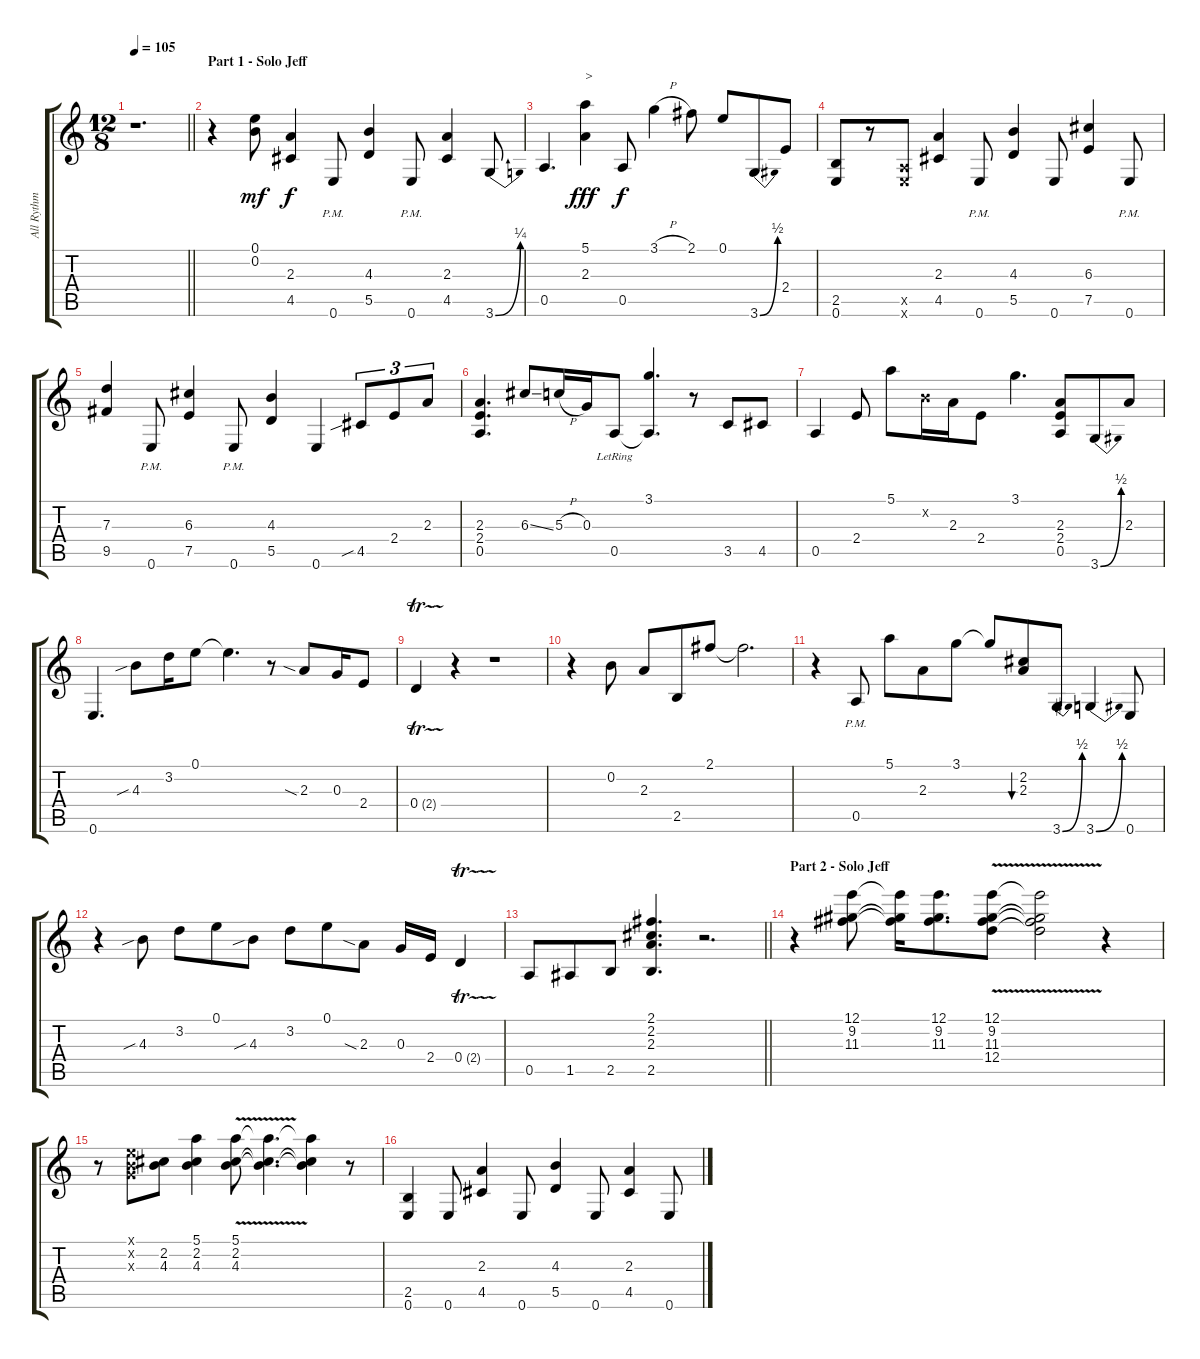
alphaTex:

\track ("All Rythm" "All Rythm") {instrument acousticguitarnylon}
\staff {score tabs}
\tuning (E4 B3 G3 D3 A2 E2) {hide}
\ts (12 8)
\tempo 105
\clef g2
\barLineRight lightlight
\ks c
r.1{d dy mf instrument acousticguitarnylon} |
\section ("" "Part 1 - Solo Jeff")
r.4 (0.1 0.2).8 (2.3 4.5).4{dy f} 0.6{pm}.8 (4.3 5.5).4 0.6{pm}.8 (2.3 4.5).4 3.6{be (bend 0 0 60 1)}.8 |
0.5.4{d} (5.1 2.3).4{txt ">" dy fff} 0.5.8{dy f} 3.1{h}.4 2.1.8 0.1.8 3.6{be (bend 0 0 60 2)}.8 2.4.8 |
(2.5 0.6).8 r.8 (0.5{x} 0.6{x}).8 (2.3 4.5).4 0.6{pm}.8 (4.3 5.5).4 0.6.8 (6.3 7.5).4 0.6{pm}.8 |
(7.3 9.5).4 0.6{pm}.8 (6.3 7.5).4 0.6{pm}.8 (4.3 5.5).4 0.6.4 4.5{sib}.8{tu (3 2)} 2.4.8{tu (3 2)} 2.3.8{tu (3 2)} |
(2.3 2.4 0.5).4{d} 6.3{ss}.8 5.3{h}.16 0.3.16 0.5{lr}.8 (3.1 0.5{t}).4{d} r.8 3.5.8 4.5.8 |
0.5.4 2.4.8 5.1.8 0.2{x}.16 2.3.16 2.4.8 3.1.4{d} (2.3 2.4 0.5).8 3.6{be (bend 0 0 60 2)}.8 2.3.8 |
0.6.4{d} 4.3{sib}.8 3.2.16 0.1.8 0.1{t}.4{d} r.8 2.3{sia}.8 0.3.16 2.4.8 |
0.4{tr (2 32)}.4 r.4 r.1 |
r.4 0.2.8 2.3.8 2.5.8 2.1.8 2.1{t}.2{d} |
r.4 0.5{pm}.8 5.1.8 2.3.8 3.1.8 3.1{t}.8 (2.2 2.3).8{bu 120} 3.6{be (bend 0 0 60 2)}.8 3.6{be (bend 0 0 60 2)}.4 0.6.8 |
r.4 4.3{sib}.8 3.2.8 0.1.8 4.3{sib}.8 3.2.8 0.1.8 2.3{sia}.8 0.3.16 2.4.16 0.4{tr (2 32)}.4 |
\barLineRight lightlight
0.5.8 1.5.8 2.5.8 (2.1 2.2 2.3 2.5).4{d} r.2{d} |
\section ("" "Part 2 - Solo Jeff")
r.4 (12.1 9.2 11.3).8 (12.1{t} 9.2{t} 11.3{t}).16 (12.1 9.2 11.3).8{d} (12.1{v} 9.2{v} 11.3{v} 12.4{v}).8 (12.1{t} 9.2{t} 11.3{t} 12.4{t}).2 r.4 |
r.8 (0.1{x} 0.2{x} 0.3{x}).8 (2.2 4.3).8 (5.1 2.2 4.3).4 (5.1{v} 2.2{v} 4.3{v}).8 (5.1{t} 2.2{t} 4.3{t}).4{d} (5.1{t} 2.2{t} 4.3{t}).4 r.8 |
(2.5 0.6).4 0.6.8 (2.3 4.5).4 0.6.8 (4.3 5.5).4 0.6.8 (2.3 4.5).4 0.6.8
